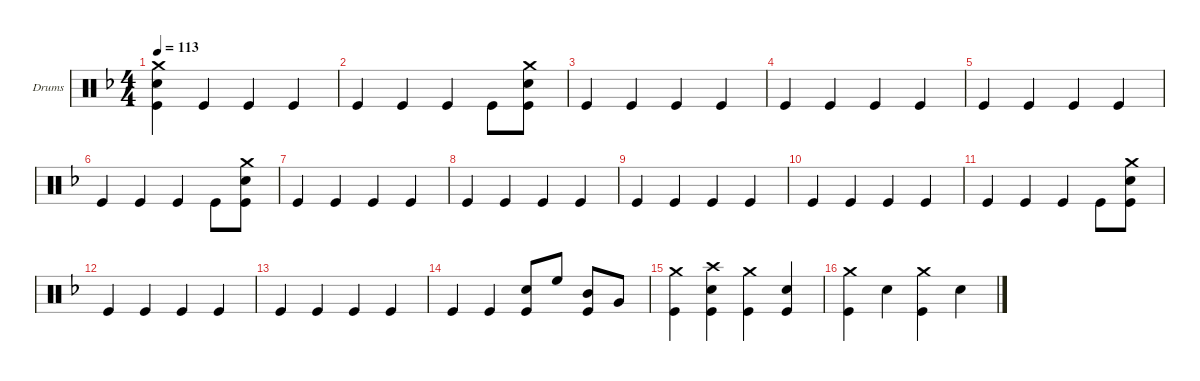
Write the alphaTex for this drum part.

\hideDynamics
\bracketExtendMode groupsimilarinstruments
\firstSystemTrackNameOrientation horizontal
\otherSystemsTrackNameOrientation horizontal
\track ("Drumkit" "Drums") {instrument percussion}
\staff {score}
\articulation defaults
\ts (4 4)
\tempo 113
\clef neutral
\ks f
("Crash medium (hit)" "Snare (hit) 2" "Kick (hit)").4{dy f} "Kick (hit)".4 "Kick (hit)".4 "Kick (hit)".4 |
"Kick (hit)".4 "Kick (hit)".4 "Kick (hit)".4 "Kick (hit)".8 ("Crash medium (hit)" "Snare (hit) 2" "Kick (hit)").8 |
"Kick (hit)".4 "Kick (hit)".4 "Kick (hit)".4 "Kick (hit)".4 |
"Kick (hit)".4 "Kick (hit)".4 "Kick (hit)".4 "Kick (hit)".4 |
"Kick (hit)".4 "Kick (hit)".4 "Kick (hit)".4 "Kick (hit)".4 |
"Kick (hit)".4 "Kick (hit)".4 "Kick (hit)".4 "Kick (hit)".8 ("Crash medium (hit)" "Snare (hit) 2" "Kick (hit)").8 |
"Kick (hit)".4 "Kick (hit)".4 "Kick (hit)".4 "Kick (hit)".4 |
"Kick (hit)".4 "Kick (hit)".4 "Kick (hit)".4 "Kick (hit)".4 |
"Kick (hit)".4 "Kick (hit)".4 "Kick (hit)".4 "Kick (hit)".4 |
"Kick (hit)".4 "Kick (hit)".4 "Kick (hit)".4 "Kick (hit)".4 |
"Kick (hit)".4 "Kick (hit)".4 "Kick (hit)".4 "Kick (hit)".8 ("Crash medium (hit)" "Snare (hit) 2" "Kick (hit)").8 |
"Kick (hit)".4 "Kick (hit)".4 "Kick (hit)".4 "Kick (hit)".4 |
"Kick (hit)".4 "Kick (hit)".4 "Kick (hit)".4 "Kick (hit)".4 |
"Kick (hit)".4 "Kick (hit)".4 ("Snare (hit) 2" "Kick (hit)").8 "High Floor Tom (hit)".8 ("Mid Tom (hit)" "Kick (hit)").8 "Very Low Tom (hit)".8 |
("Crash medium (hit)" "Kick (hit)").4 ("Crash high (hit)" "Kick (hit)" "Snare (hit) 2").4 ("Crash medium (hit)" "Kick (hit)").4 ("Kick (hit)" "Snare (hit) 2").4 |
("Crash medium (hit)" "Kick (hit)").4 "Snare (hit) 2".4 ("Crash medium (hit)" "Kick (hit)").4 "Snare (hit) 2".4
